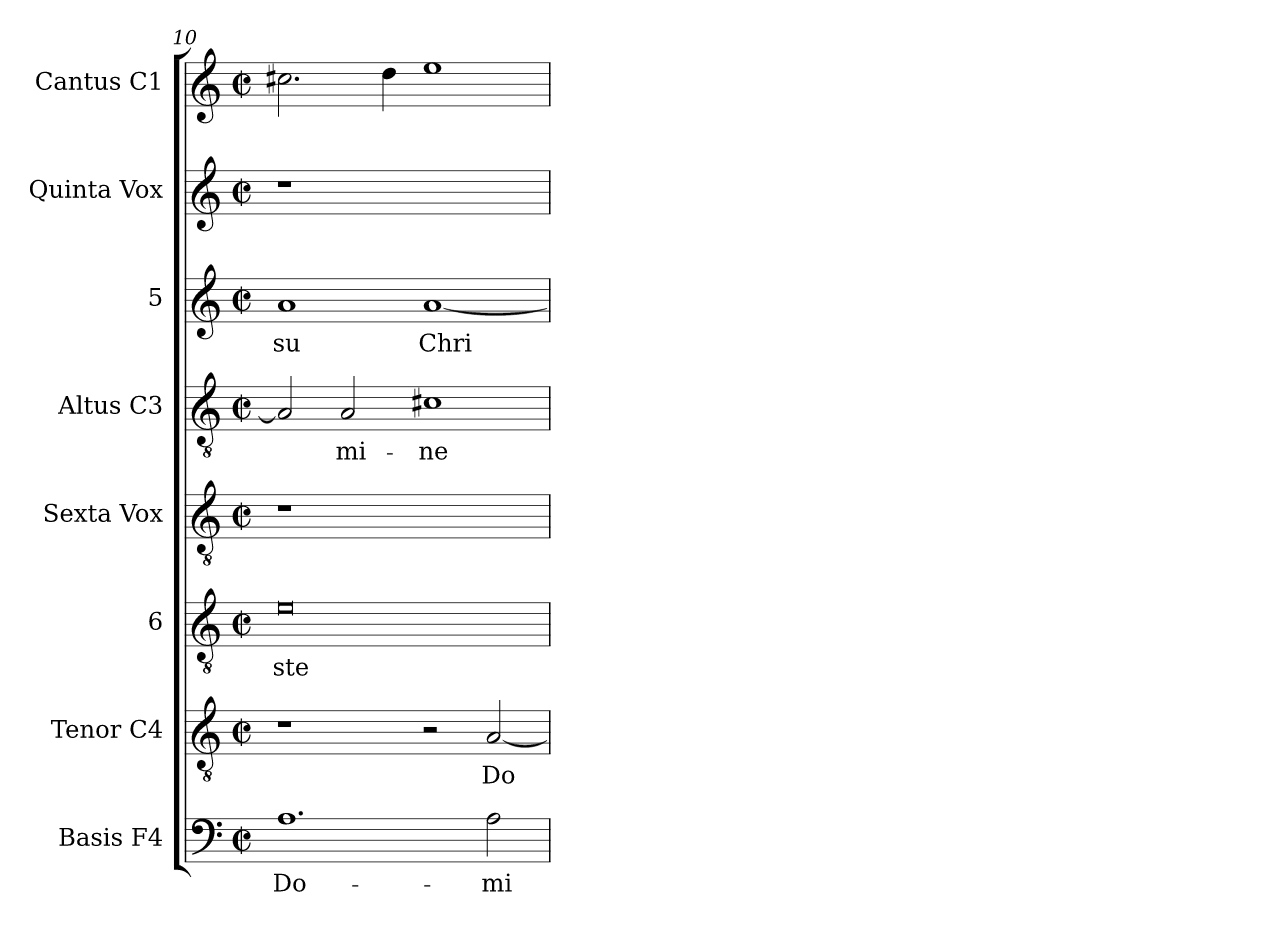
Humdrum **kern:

**kern	**text	**kern	**text	**kern	**text	**kern	**kern	**text	**kern	**text	**kern	**kern	**text
*part8	*part8	*part7	*part7	*part6	*part6	*part5	*part4	*part4	*part3	*part3	*part2	*part1	*part1
*staff8	*staff8	*staff7	*staff7	*staff6	*staff6	*staff5	*staff4	*staff4	*staff3	*staff3	*staff2	*staff1	*staff1
*I"Basis  F4	*	*I"Tenor  C4	*	*I"6	*	*I"Sexta  Vox	*I"Altus  C3	*	*I"5	*	*I"Quinta  Vox	*I"Cantus  C1	*
*I'B	*	*I'T	*	*	*	*	*I'A	*	*	*	*	*I'C	*
*clefF4	*	*clefGv2	*	*clefGv2	*	*clefGv2	*clefGv2	*	*clefG2	*	*clefG2	*clefG2	*
*k[]	*	*k[]	*	*k[]	*	*k[]	*k[]	*	*k[]	*	*k[]	*k[]	*
*C:	*	*C:	*	*C:	*	*C:	*C:	*	*C:	*	*C:	*C:	*
*M2/2	*	*M2/2	*	*M2/2	*	*M2/2	*M2/2	*	*M2/2	*	*M2/2	*M2/2	*
*met(c|)	*	*met(c|)	*	*met(c|)	*	*met(c|)	*met(c|)	*	*met(c|)	*	*met(c|)	*met(c|)	*
=10	=10	=10	=10	=10	=10	=10	=10	=10	=10	=10	=10	=10	=10
!	!LO:LY:b:cj	!	!	!	!LO:LY:b:cj	!	!	!LO:LY:b:cj	!	!LO:LY:b:cj	!	!	!LO:LY:b:cj
1.A	Do-	1r	.	0e	-ste	1r	2A/]	--	1a	-su	1r	2.cc#X\	--
!	!	!	!	!	!	!	!	!LO:LY:b:cj	!	!	!	!	!
.	.	.	.	.	.	.	2A/	-mi-	.	.	.	.	.
!	!	!	!	!	!	!	!	!	!	!	!	!	!LO:LY:b:cj
.	.	.	.	.	.	.	.	.	.	.	.	4dd\	--
!	!	!	!	!	!	!	!	!LO:LY:b:cj	!	!LO:LY:b:cj	!	!	!LO:LY:b:cj
.	.	2r	.	.	.	1ryy	1c#X	-ne	[<1a	Chri-	1ryy	1ee	--
!	!LO:LY:b:cj	!	!LO:LY:b:cj	!	!	!	!	!	!	!	!	!	!
2A\	-mi-	[<2A/	Do-	.	.	.	.	.	.	.	.	.	.
=	=	=	=	=	=	=	=	=	=	=	=	=	=
*-	*-	*-	*-	*-	*-	*-	*-	*-	*-	*-	*-	*-	*-
